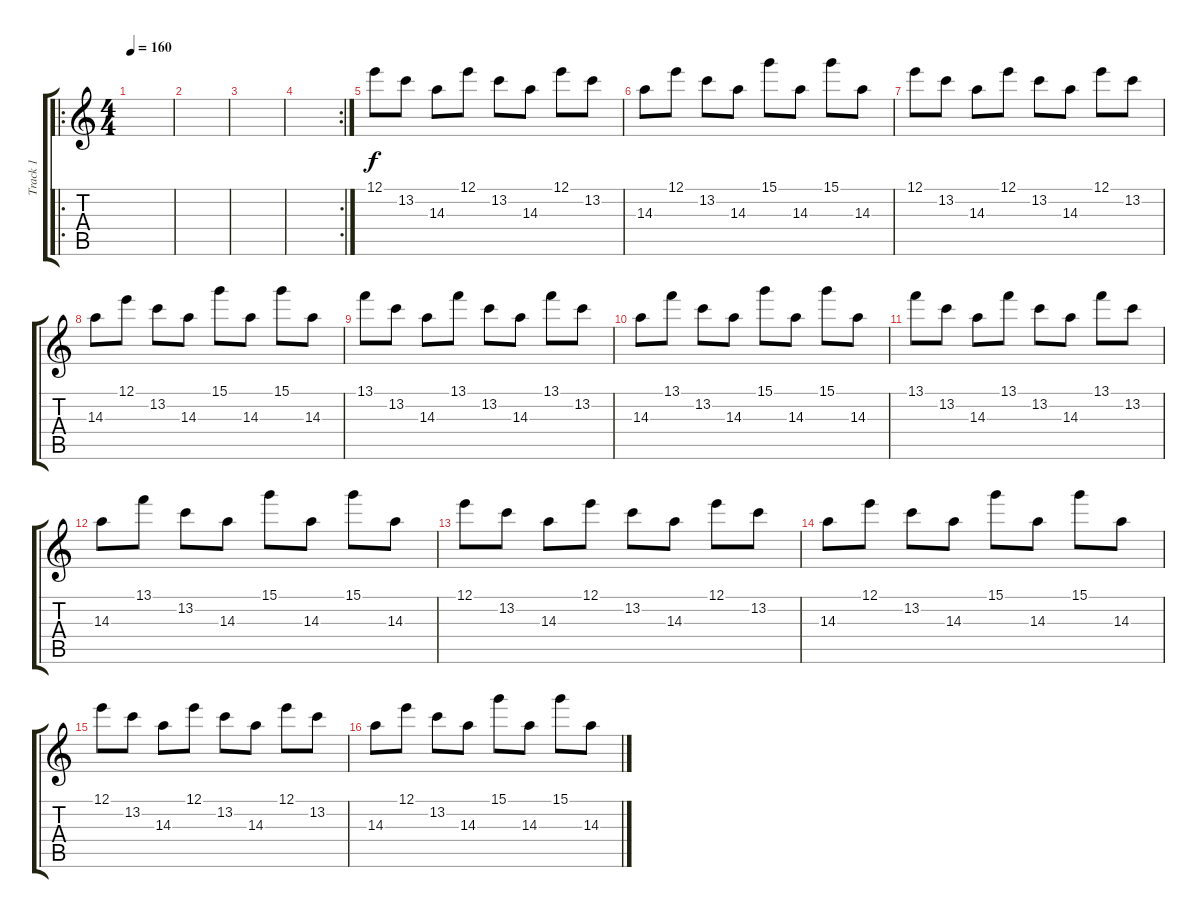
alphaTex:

\track ("Track 1" "Track 1") {instrument electricguitarclean}
\staff {score tabs}
\tuning (E4 B3 G3 D3 A2 E2) {hide}
\ro
\ts (4 4)
\tempo 160
\clef g2
\ks c
|
|
|
\rc 2
|
12.1.8 13.2.8 14.3.8 12.1.8 13.2.8 14.3.8 12.1.8 13.2.8 |
14.3.8 12.1.8 13.2.8 14.3.8 15.1.8 14.3.8 15.1.8 14.3.8 |
12.1.8 13.2.8 14.3.8 12.1.8 13.2.8 14.3.8 12.1.8 13.2.8 |
14.3.8 12.1.8 13.2.8 14.3.8 15.1.8 14.3.8 15.1.8 14.3.8 |
13.1.8 13.2.8 14.3.8 13.1.8 13.2.8 14.3.8 13.1.8 13.2.8 |
14.3.8 13.1.8 13.2.8 14.3.8 15.1.8 14.3.8 15.1.8 14.3.8 |
13.1.8 13.2.8 14.3.8 13.1.8 13.2.8 14.3.8 13.1.8 13.2.8 |
14.3.8 13.1.8 13.2.8 14.3.8 15.1.8 14.3.8 15.1.8 14.3.8 |
12.1.8 13.2.8 14.3.8 12.1.8 13.2.8 14.3.8 12.1.8 13.2.8 |
14.3.8 12.1.8 13.2.8 14.3.8 15.1.8 14.3.8 15.1.8 14.3.8 |
12.1.8 13.2.8 14.3.8 12.1.8 13.2.8 14.3.8 12.1.8 13.2.8 |
14.3.8 12.1.8 13.2.8 14.3.8 15.1.8 14.3.8 15.1.8 14.3.8
